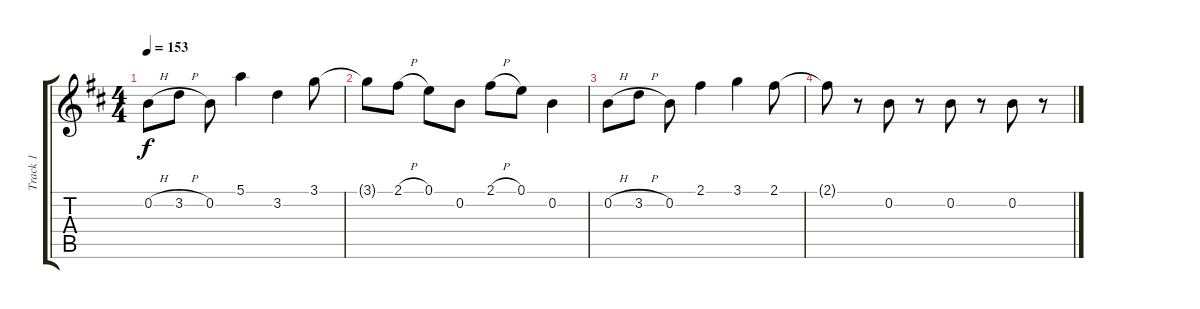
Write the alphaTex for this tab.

\track ("Track 1" "Track 1") {instrument overdrivenguitar}
\staff {score tabs}
\tuning (E4 B3 G3 D3 A2 D2) {hide}
\ts (4 4)
\tempo 153
\clef g2
\ks bminor
0.2{h}.8{dy f} 3.2{h}.8 0.2.8 5.1.4 3.2.4 3.1.8 |
3.1{t}.8 2.1{h}.8 0.1.8 0.2.8 2.1{h}.8 0.1.8 0.2.4 |
0.2{h}.8 3.2{h}.8 0.2.8 2.1.4 3.1.4 2.1.8 |
2.1{t}.8 r.8 0.2.8 r.8 0.2.8 r.8 0.2.8 r.8
